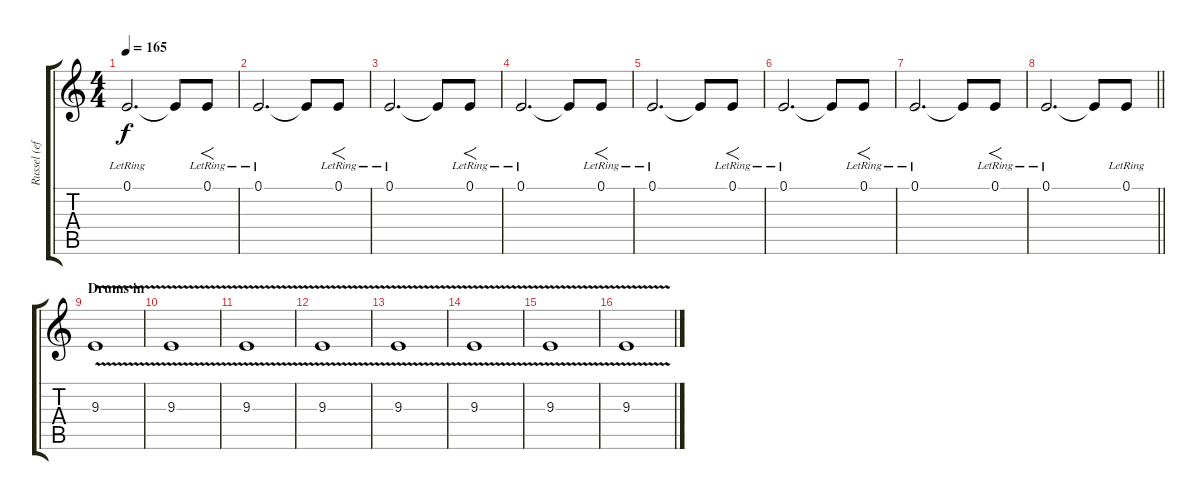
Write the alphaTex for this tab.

\track ("Russel (effect)" "Russel (ef") {instrument lead1square}
\staff {score tabs}
\tuning (E4 B3 G3 D3 A2 E2) {hide}
\ts (4 4)
\tempo 165
\clef g2
\ks c
0.1{lr}.2{d dy f} 0.1{t}.8 0.1{lr}.8{f} |
0.1{lr}.2{d} 0.1{t}.8 0.1{lr}.8{f} |
0.1{lr}.2{d} 0.1{t}.8 0.1{lr}.8{f} |
0.1{lr}.2{d} 0.1{t}.8 0.1{lr}.8{f} |
0.1{lr}.2{d} 0.1{t}.8 0.1{lr}.8{f} |
0.1{lr}.2{d} 0.1{t}.8 0.1{lr}.8{f} |
0.1{lr}.2{d} 0.1{t}.8 0.1{lr}.8{f} |
\barLineRight lightlight
0.1{lr}.2{d} 0.1{t}.8 0.1{lr}.8 |
\section ("" "Drums in")
9.3{v}.1{volume 11} |
9.3{v}.1 |
9.3{v}.1 |
9.3{v}.1 |
9.3{v}.1 |
9.3{v}.1 |
9.3{v}.1 |
9.3{v}.1
